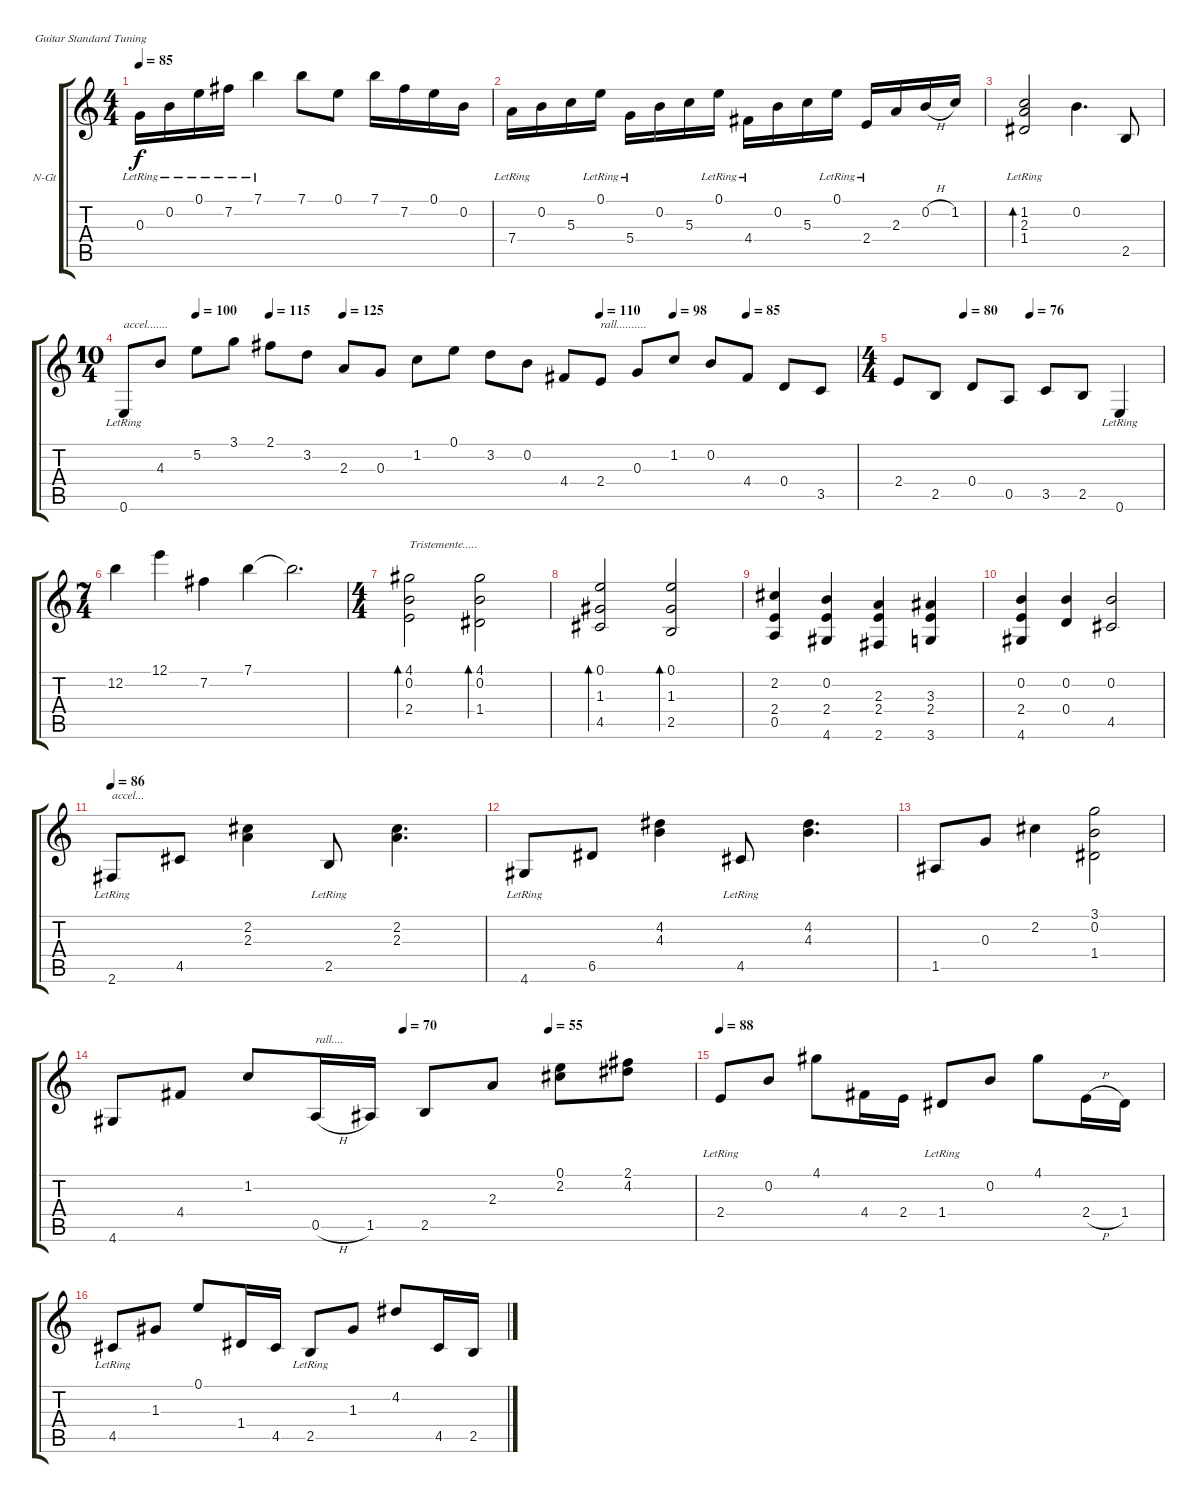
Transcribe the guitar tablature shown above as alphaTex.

\bracketExtendMode groupsimilarinstruments
\firstSystemTrackNameOrientation horizontal
\otherSystemsTrackNameOrientation horizontal
\track ("Guitare" "N-Gt") {instrument acousticguitarnylon}
\staff {score tabs}
\tuning (E4 B3 G3 D3 A2 E2)
\ts (4 4)
\tempo 85
\clef g2
\ks c
0.3{lr}.16{dy f} 0.2{lr}.16 0.1{lr}.16 7.2{lr}.16 7.1{lr}.4 7.1.8 0.1.8 7.1.16 7.2.16 0.1.16 0.2.16 |
7.4{lr}.16 0.2.16 5.3.16 0.1{lr}.16 5.4{lr}.16 0.2.16 5.3.16 0.1{lr}.16 4.4{lr}.16 0.2.16 5.3.16 0.1{lr}.16 2.4{lr}.16 2.3.16 0.2{h}.16 1.2.16 |
(1.2 2.3 1.4{lr}).2{bd 480} 0.2.4{d} 2.5.8 |
\ts (10 4)
\tempo (100 0.1)
\tempo (115 0.2)
\tempo (125 0.3)
\tempo (110 0.65)
\tempo (98 0.75)
\tempo (85 0.85)
0.6{lr}.8{txt "accel......."} 4.3.8 5.2.8 3.1.8 2.1.8 3.2.8 2.3.8 0.3.8 1.2.8 0.1.8 3.2.8 0.2.8 4.4.8 2.4.8{txt "rall.........."} 0.3.8 1.2.8 0.2.8 4.4.8 0.4.8 3.5.8 |
\ts (4 4)
\tempo (80 0.25)
\tempo (76 0.5)
2.4.8 2.5.8 0.4.8 0.5.8 3.5.8 2.5.8 0.6{lr}.4 |
\ts (7 4)
12.2.4 12.1.4 7.2.4 7.1.4 7.1{t}.2{d} |
\ts (4 4)
(4.1 0.2 2.4).2{bd 240 txt "Tristemente....."} (4.1 0.2 1.4).2{bd 240} |
(0.1 1.3 4.5).2{bd 240} (0.1 1.3 2.5).2{bd 240} |
(2.2 2.4 0.5).4 (0.2 2.4 4.6).4 (2.3 2.4 2.6).4 (3.3 2.4 3.6).4 |
(0.2 2.4 4.6).4 (0.2 0.4).4 (0.2 4.5).2 |
\tempo 86
2.6{lr}.8{txt "accel..."} 4.5.8 (2.2 2.3).4 2.5{lr}.8 (2.2 2.3).4{d} |
4.6{lr}.8 6.5.8 (4.2 4.3).4 4.5{lr}.8 (4.2 4.3).4{d} |
1.5.8 0.3.8 2.2.4 (3.1 0.2 1.4).2 |
\tempo (70 0.5)
\tempo (55 0.75)
4.6.8 4.4.8 1.2.8 0.5{h}.16{txt "rall...."} 1.5.16 2.5.8 2.3.8 (0.1 2.2).8 (2.1 4.2).8 |
\tempo 88
2.4{lr}.8 0.2.8 4.1.8 4.4.16 2.4.16 1.4{lr}.8 0.2.8 4.1.8 2.4{h}.16 1.4.16 |
4.5{lr}.8 1.3.8 0.1.8 1.4.16 4.5.16 2.5{lr}.8 1.3.8 4.2.8 4.5.16 2.5.16
